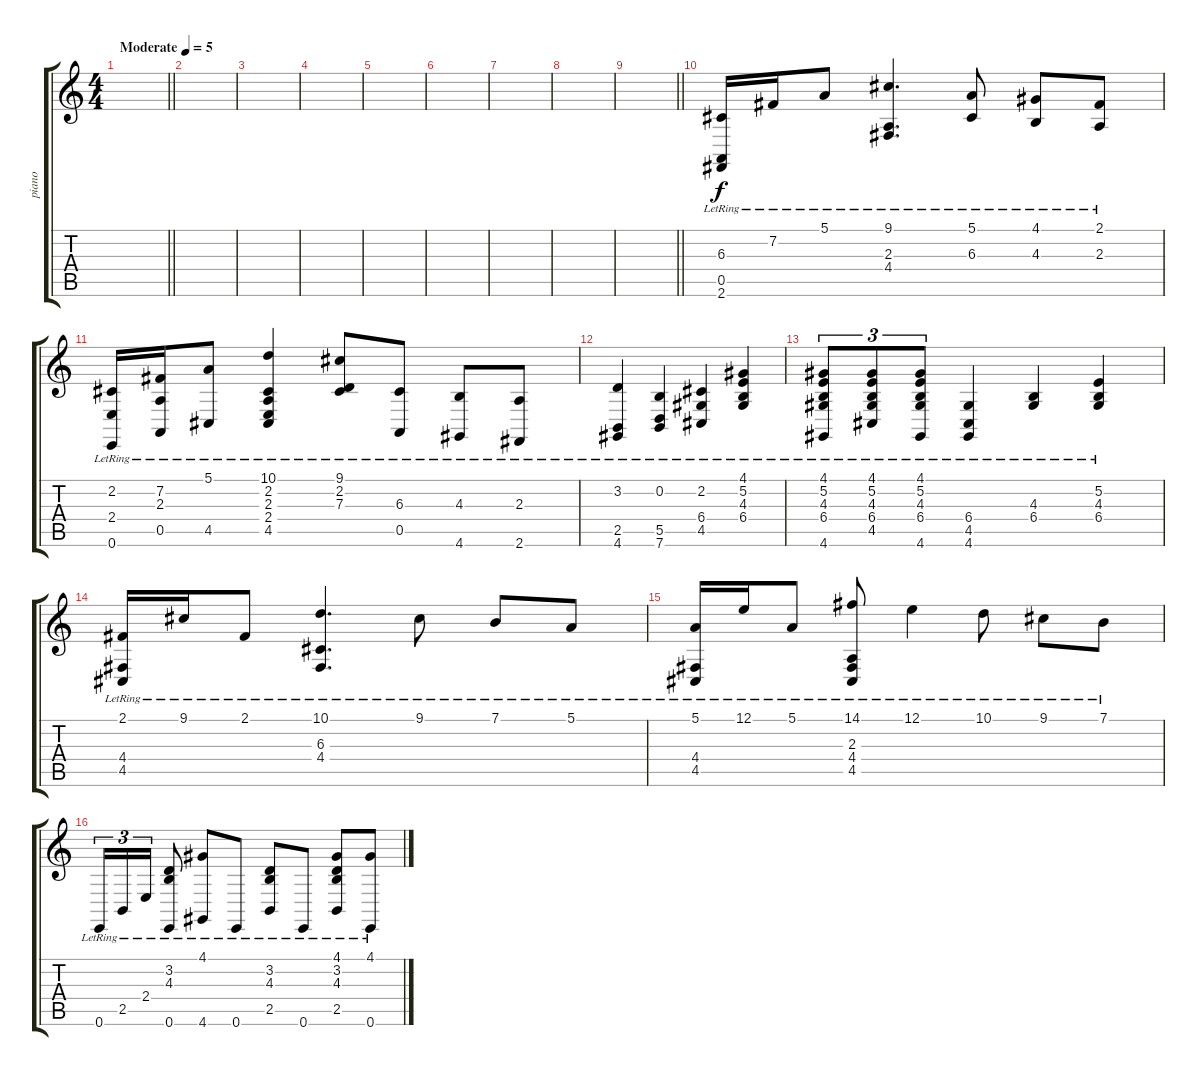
\track ("piano" "piano") {instrument acousticgrandpiano}
\staff {score tabs}
\tuning (E4 B3 G3 D3 A2 E2) {hide}
\ts (4 4)
\tempo (5 "Moderate")
\tempo 72
\tempo (5 "Moderate")
\clef g2
\barLineRight lightlight
\ks c
|
|
|
|
|
|
|
|
\barLineRight lightlight
|
(6.3{lr} 0.5{lr} 2.6{lr}).16 7.2{lr}.16 5.1{lr}.8 (9.1{lr} 2.3{lr} 4.4{lr}).4{d} (5.1{lr} 6.3{lr}).8 (4.1{lr} 4.3{lr}).8 (2.1{lr} 2.3{lr}).8 |
(2.2{lr} 2.4{lr} 0.6{lr}).16 (7.2{lr} 2.3{lr} 0.5{lr}).16 (5.1{lr} 4.5{lr}).8 (10.1{lr} 2.2{lr} 2.3{lr} 2.4{lr} 4.5{lr}).4 (9.1{lr} 2.2{lr} 7.3{lr}).8 (6.3{lr} 0.5{lr}).8 (4.3{lr} 4.6{lr}).8 (2.3{lr} 2.6{lr}).8 |
(3.2{lr} 2.5{lr} 4.6{lr}).4 (0.2{lr} 5.5{lr} 7.6{lr}).4 (2.2{lr} 6.4{lr} 4.5{lr}).4 (4.1{lr} 5.2{lr} 4.3{lr} 6.4{lr}).4 |
(4.1{lr} 5.2{lr} 4.3{lr} 6.4{lr} 4.6{lr}).8{tu (3 2)} (4.1{lr} 5.2{lr} 4.3{lr} 6.4{lr} 4.5{lr}).8{tu (3 2)} (4.1{lr} 5.2{lr} 4.3{lr} 6.4{lr} 4.6{lr}).8{tu (3 2)} (6.4{lr} 4.5{lr} 4.6{lr}).4 (4.3{lr} 6.4{lr}).4 (5.2{lr} 4.3{lr} 6.4{lr}).4 |
(2.1{lr} 4.4{lr} 4.5{lr}).16 9.1{lr}.16 2.1{lr}.8 (10.1{lr} 6.3{lr} 4.4{lr}).4{d} 9.1{lr}.8 7.1{lr}.8 5.1{lr}.8 |
(5.1{lr} 4.4{lr} 4.5{lr}).16 12.1{lr}.16 5.1{lr}.8 (14.1{lr} 2.3{lr} 4.4{lr} 4.5{lr}).8 12.1{lr}.4 10.1{lr}.8 9.1{lr}.8 7.1{lr}.8 |
0.6{lr}.16{tu (3 2)} 2.5{lr}.16{tu (3 2)} 2.4{lr}.16{tu (3 2)} (3.2{lr} 4.3{lr} 0.6{lr}).8 (4.1{lr} 4.6{lr}).8 0.6{lr}.8 (3.2{lr} 4.3{lr} 2.5{lr}).8 0.6{lr}.8 (4.1{lr} 3.2{lr} 4.3{lr} 2.5{lr}).8 (4.1{lr} 0.6{lr}).8
